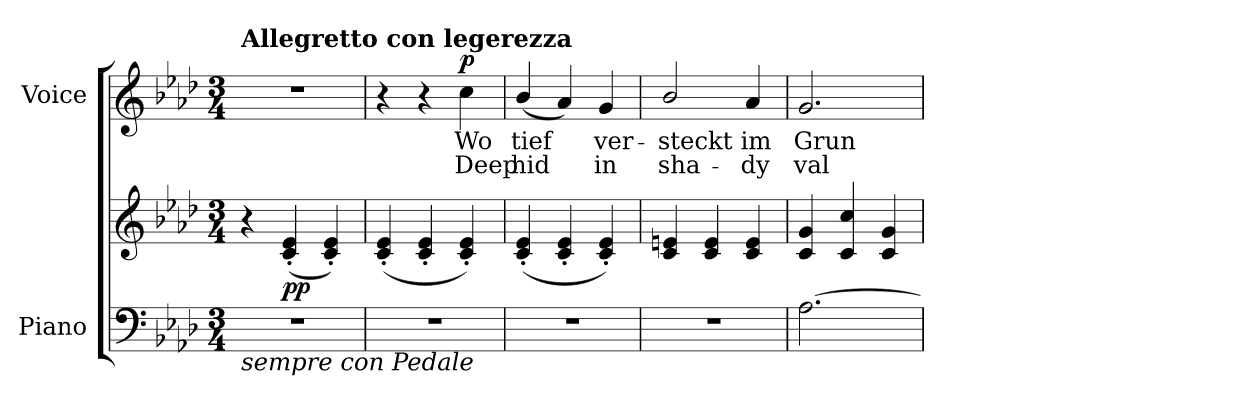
**kern	**kern	**dynam	**kern	**text	**text	**dynam
*part2	*part2	*part2	*part1	*part1	*part1	*part1
*staff3	*staff2	*staff2/3	*staff1	*staff1	*staff1	*staff1
*I"Piano	*	*	*I"Voice	*	*	*
*I'Pno	*	*	*	*	*	*
*clefF4	*clefG2	*	*clefG2	*	*	*
*k[b-e-a-d-]	*k[b-e-a-d-]	*	*k[b-e-a-d-]	*	*	*
*M3/4	*M3/4	*	*M3/4	*	*	*
=1	=1	=1	=1	=1	=1	=1
!	!	!	!LO:TX:a:B:t=Allegretto con legerezza	!	!	!
!LO:TX:b:i:t=sempre con Pedale	!	!	!	!	!	!
2.r	4r	.	2.r	.	.	.
!	!	!LO:DY:b	!	!	!	!
.	(<4c/' 4e-/'	pp	.	.	.	.
.	4c/' 4e-/')	.	.	.	.	.
=2	=2	=2	=2	=2	=2	=2
2.r	(<4c/' 4e-/'	.	4r	.	.	.
.	4c/' 4e-/'	.	4r	.	.	.
!	!	!	!	!LO:LY:b	!LO:LY:b	!LO:DY:a
.	4c/' 4e-/')	.	4cc\	Wo	Deep	p
=3	=3	=3	=3	=3	=3	=3
!	!	!	!	!LO:LY:b	!LO:LY:b	!
2.r	(<4c/' 4e-/'	.	(<4b-/	tief	hid	.
.	4c/' 4e-/'	.	4a-/)	.	.	.
!	!	!	!	!LO:LY:b	!LO:LY:b	!
.	4c/' 4e-/')	.	4g/	ver-	in	.
=4	=4	=4	=4	=4	=4	=4
!	!	!	!	!LO:LY:b	!LO:LY:b	!
2.r	4c/ 4en/	.	2b-/	-steckt	sha-	.
.	4c/ 4e/	.	.	.	.	.
!	!	!	!	!LO:LY:b	!LO:LY:b	!
.	4c/ 4e/	.	4a-/	im	-dy	.
=5	=5	=5	=5	=5	=5	=5
!	!	!	!	!LO:LY:b	!LO:LY:b	!
[2.A-\	4c/ 4g/	.	2.g/	Grun-	val-	.
.	4c/ 4cc/	.	.	.	.	.
.	4c/ 4g/	.	.	.	.	.
=	=	=	=	=	=	=
*-	*-	*-	*-	*-	*-	*-
